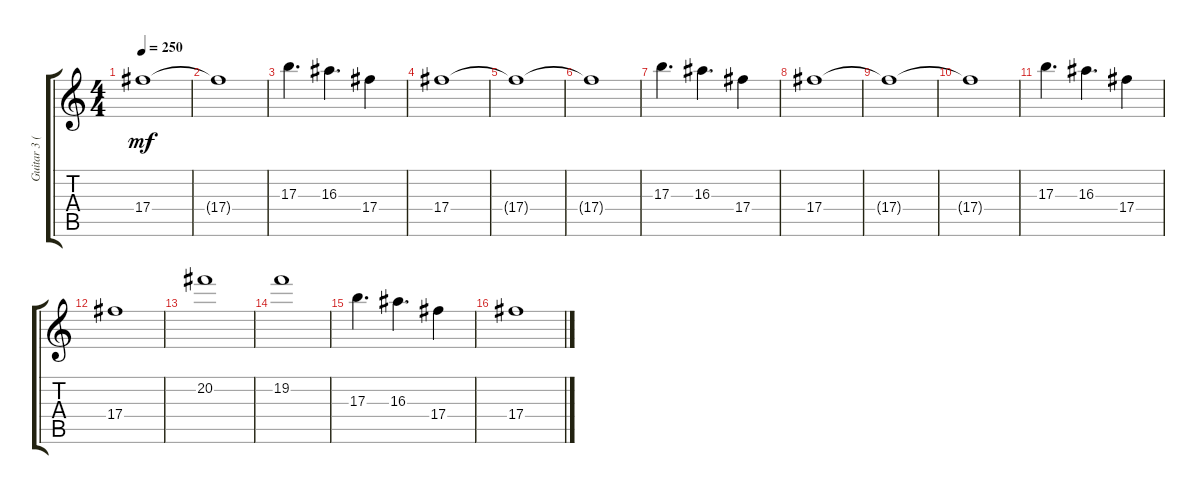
\track ("Guitar 3 (clean)" "Guitar 3 (") {instrument acousticguitarsteel}
\staff {score tabs}
\tuning (Eb4 Bb3 Gb3 Db3 Ab2 Eb2) {hide}
\ts (4 4)
\tempo 250
\clef g2
\ks c
17.4{t}.1{dy mf} |
17.4{t}.1 |
17.3.4{d} 16.3.4{d} 17.4.4 |
17.4.1 |
17.4{t}.1 |
17.4{t}.1 |
17.3.4{d} 16.3.4{d} 17.4.4 |
17.4.1 |
17.4{t}.1 |
17.4{t}.1 |
17.3.4{d} 16.3.4{d} 17.4.4 |
17.4.1 |
20.2.1 |
19.2.1 |
17.3.4{d} 16.3.4{d} 17.4.4 |
17.4.1
